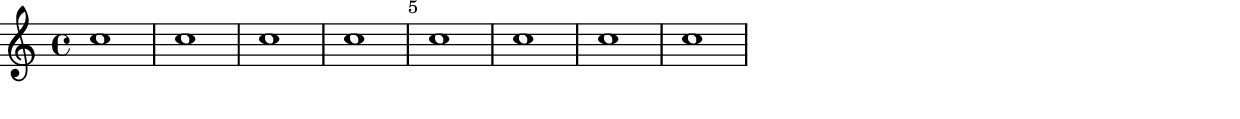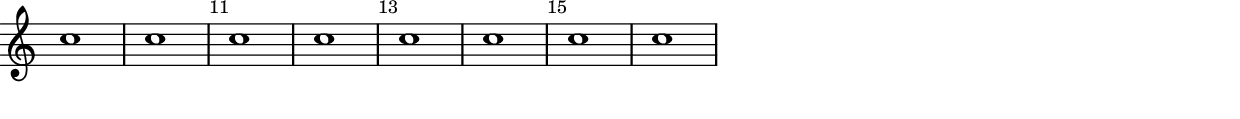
%% Generated by lilypond-book.py
%% Options: [exampleindent=10.16\mm,indent=0\mm,line-width=160\mm,quote,ragged-right]
\include "lilypond-book-preamble.ly"


% ****************************************************************
% Start cut-&-pastable-section
% ****************************************************************



\paper {
  indent = 0\mm
  line-width = 160\mm
  % offset the left padding, also add 1mm as lilypond creates cropped
  % images with a little space on the right
  line-width = #(- line-width (* mm  3.000000) (* mm 1))
  line-width = 160\mm - 2.0 * 10.16\mm
  % offset the left padding, also add 1mm as lilypond creates cropped
  % images with a little space on the right
  line-width = #(- line-width (* mm  3.000000) (* mm 1))
  ragged-right = ##t
}

\layout {
  
}





% ****************************************************************
% ly snippet:
% ****************************************************************
\sourcefilename "printing-bar-numbers-with-changing-regular-intervals.ly"
\sourcefileline 0
%% DO NOT EDIT this file manually; it is automatically
%% generated from LSR http://lsr.di.unimi.it
%% Make any changes in LSR itself, or in Documentation/snippets/new/ ,
%% and then run scripts/auxiliar/makelsr.py
%%
%% This file is in the public domain.
\version "2.18.0"

\header {
%% Translation of GIT committish: e0808cc5f4890c5f8f03ed1be48fc911627afea4
  texidocit = "
L'intervallo dei numeri di battuta può essere modificato cambiando la
funzione di contesto @code{@{set-bar-number-visibility@}}.

"
  doctitleit = "Stampare i numeri di battuta a intervalli regolari variabili"


%% Translation of GIT committish: 08c1ead90d9f49e66ce54208639fb9ef48ca52a6
  texidocfr = "
La fonction de contexte @code{set-bar-number-visibility} permet de
modifier la fréquence à laquelle les numéros de mesures s'impriment.

"
  doctitlefr = "Changement de la fréquence d'impression du numéro de mesure"

  lsrtags = "rhythms, text"

  texidoc = "
The bar number interval can be changed by changing the context function
@code{@{set-bar-number-visibility@}}.

"
  doctitle = "Printing bar numbers with changing regular intervals"
} % begin verbatim

\relative c' {
  \override Score.BarNumber.break-visibility = #end-of-line-invisible
  \context Score \applyContext #(set-bar-number-visibility 4)
  \repeat unfold 10 c'1
  \context Score \applyContext #(set-bar-number-visibility 2)
  \repeat unfold 10 c
}



% ****************************************************************
% end ly snippet
% ****************************************************************
